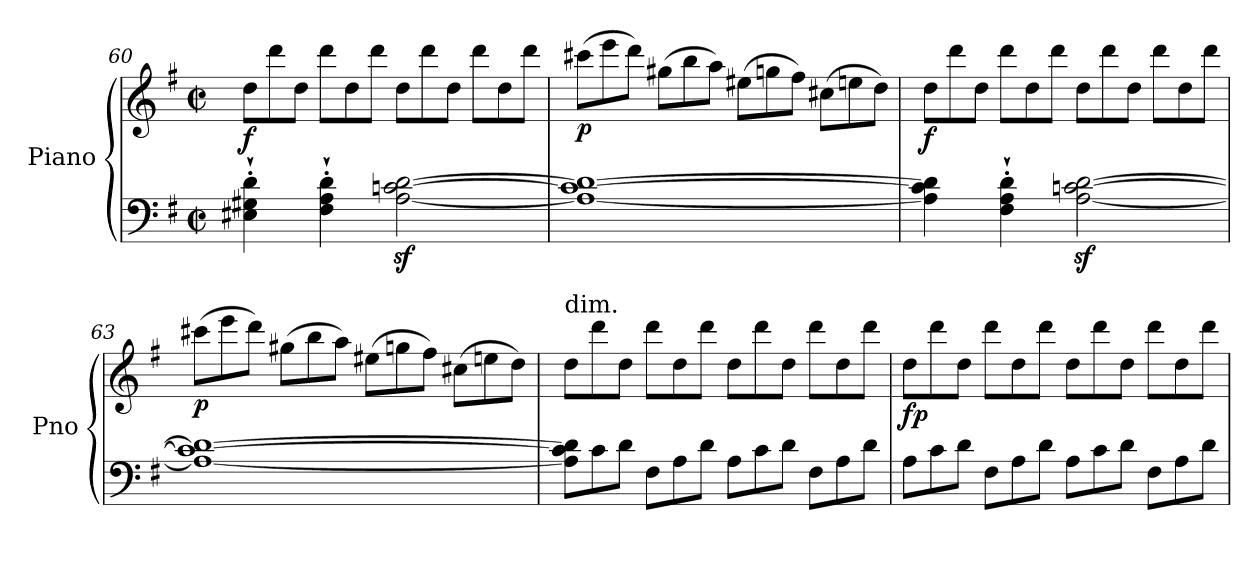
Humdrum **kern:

**kern	**kern	**dynam
*part1	*part1	*part1
*staff2	*staff1	*staff1/2
*I"Piano	*	*
*I'Pno	*	*
!!LO:LB:g=z
*clefF4	*clefG2	*
*k[f#]	*k[f#]	*
*G:	*G:	*
*M2/2	*M2/2	*
*met(c|)	*met(c|)	*
*	*Xtuplet	*
=60	=60	=60
!	!	!LO:DY:b
4E#X\`' 4G#X\`' 4d\`'	12dd\L	f
.	12ddd\	.
.	12dd\J	.
4F#\`' 4A\`' 4d\`'	12ddd\L	.
.	12dd\	.
.	12ddd\J	.
[2A\z< [2cn\z< [2d\z<	12dd\L	.
.	12ddd\	.
.	12dd\J	.
.	12ddd\L	.
.	12dd\	.
.	12ddd\J	.
!!LO:PB:g=z
=61	=61	=61
!	!	!LO:DY:b
1A_ 1c_ 1d_	(12ccc#X\L	p
.	12eee\	.
.	12ddd\J)	.
.	(12gg#X\L	.
.	12bb\	.
.	12aa\J)	.
.	(12ee#X\L	.
.	12ggn\	.
.	12ff#\J)	.
.	(12cc#X\L	.
.	12een\	.
.	12dd\J)	.
=62	=62	=62
!	!	!LO:DY:b
4A\] 4c\] 4d\]	12dd\L	f
.	12ddd\	.
.	12dd\J	.
4F#\`' 4A\`' 4d\`'	12ddd\L	.
.	12dd\	.
.	12ddd\J	.
[2A\z< [2cn\z< [2d\z<	12dd\L	.
.	12ddd\	.
.	12dd\J	.
.	12ddd\L	.
.	12dd\	.
.	12ddd\J	.
!!LO:LB:g=z
=63	=63	=63
!	!	!LO:DY:b
1A_ 1c_ 1d_	(12ccc#X\L	p
.	12eee\	.
.	12ddd\J)	.
.	(12gg#X\L	.
.	12bb\	.
.	12aa\J)	.
.	(12ee#X\L	.
.	12ggn\	.
.	12ff#\J)	.
.	(12cc#X\L	.
.	12een\	.
.	12dd\J)	.
!!LO:LB:g=z
=64	=64	=64
*Xtuplet	*	*
!	!LO:TX:a:t=dim.	!
12A\] 12c\] 12d\]L	12dd\L	.
12c\	12ddd\	.
12d\J	12dd\J	.
12F#\L	12ddd\L	.
12A\	12dd\	.
12d\J	12ddd\J	.
12A\L	12dd\L	.
12c\	12ddd\	.
12d\J	12dd\J	.
12F#\L	12ddd\L	.
12A\	12dd\	.
12d\J	12ddd\J	.
=65	=65	=65
!	!	!LO:DY:b
12A\L	12dd\L	fp
12c\	12ddd\	.
12d\J	12dd\J	.
12F#\L	12ddd\L	.
12A\	12dd\	.
12d\J	12ddd\J	.
12A\L	12dd\L	.
12c\	12ddd\	.
12d\J	12dd\J	.
12F#\L	12ddd\L	.
12A\	12dd\	.
12d\J	12ddd\J	.
=	=	=
*-	*-	*-
